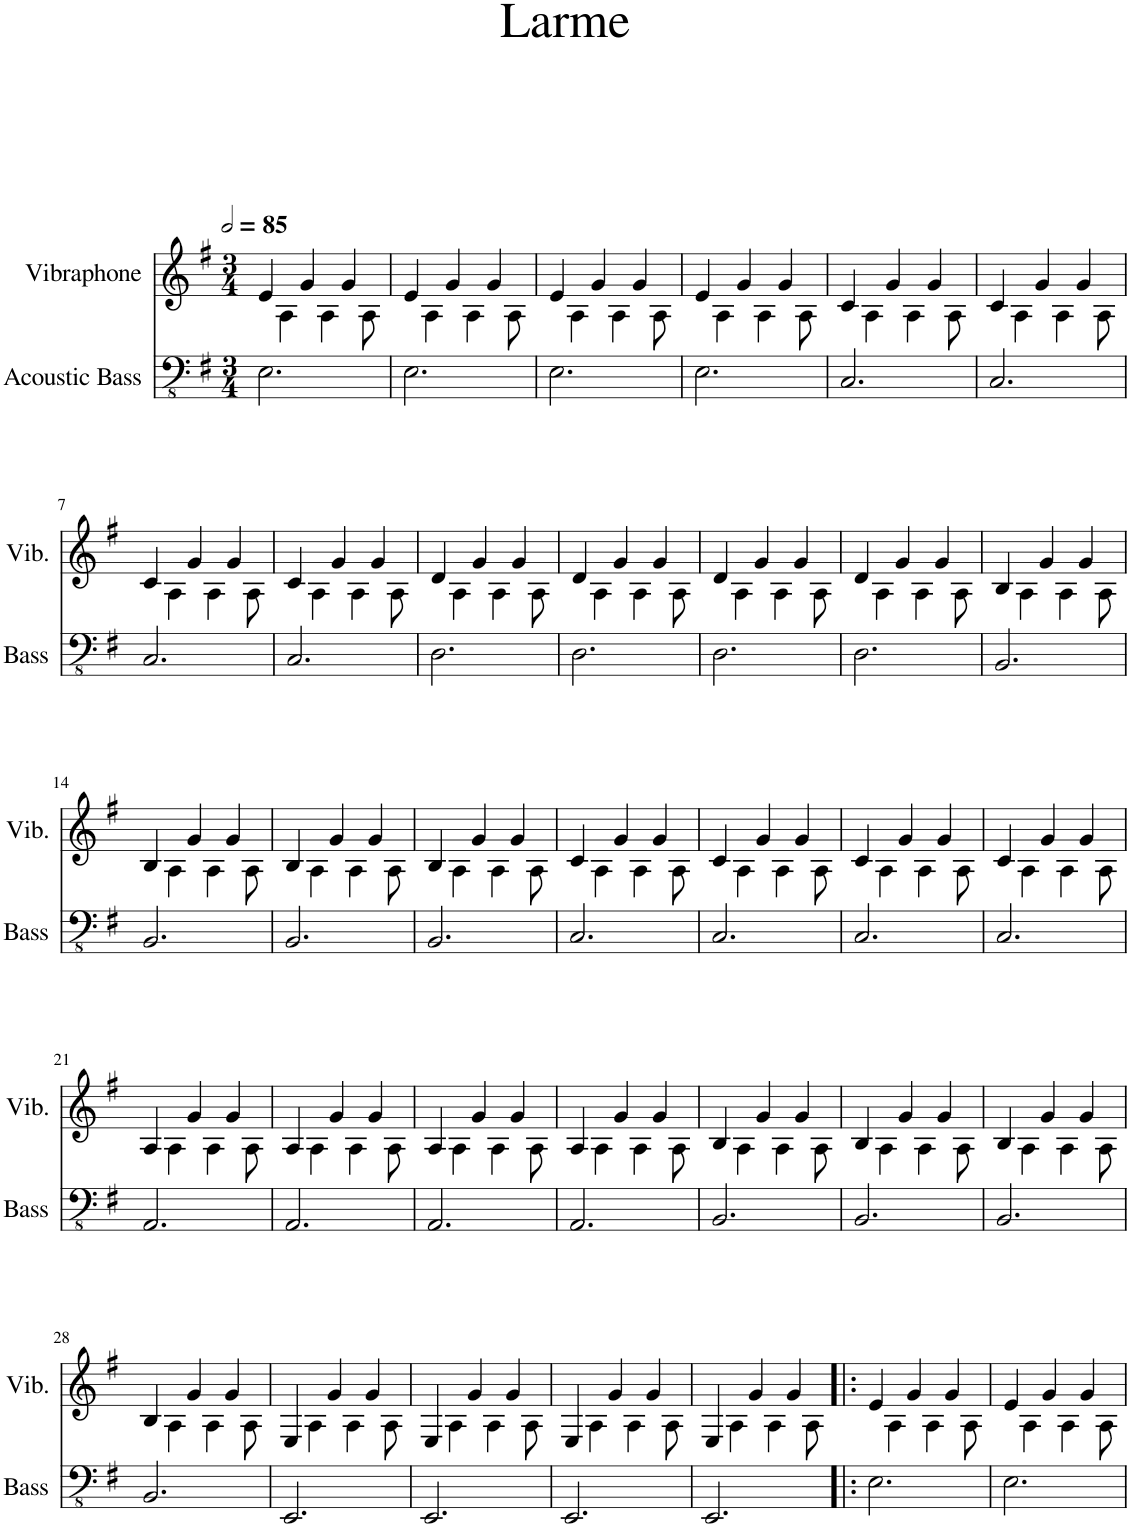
**kern	**kern
*part2	*part1
*staff2	*staff1
*I"Acoustic Bass	*I"Vibraphone
*I'Bass	*I'Vib.
*clefFv4	*clefG2
*k[f#]	*k[f#]
*M3/4	*M3/4
*MM170	*MM170
=1	=1
*	*^
2.EE\	4e/	8ryy
.	.	4A\
.	4g/	.
.	.	4A\
.	4g/	.
.	.	8A\
=2	=2	=2
2.EE\	4e/	8ryy
.	.	4A\
.	4g/	.
.	.	4A\
.	4g/	.
.	.	8A\
=3	=3	=3
2.EE\	4e/	8ryy
.	.	4A\
.	4g/	.
.	.	4A\
.	4g/	.
.	.	8A\
=4	=4	=4
2.EE\	4e/	8ryy
.	.	4A\
.	4g/	.
.	.	4A\
.	4g/	.
.	.	8A\
=5	=5	=5
2.CC/	4c/	8ryy
.	.	4A\
.	4g/	.
.	.	4A\
.	4g/	.
.	.	8A\
=6	=6	=6
2.CC/	4c/	8ryy
.	.	4A\
.	4g/	.
.	.	4A\
.	4g/	.
.	.	8A\
!!LO:LB:g=z	!!
=7	=7	=7
2.CC/	4c/	8ryy
.	.	4A\
.	4g/	.
.	.	4A\
.	4g/	.
.	.	8A\
=8	=8	=8
2.CC/	4c/	8ryy
.	.	4A\
.	4g/	.
.	.	4A\
.	4g/	.
.	.	8A\
=9	=9	=9
2.DD\	4d/	8ryy
.	.	4A\
.	4g/	.
.	.	4A\
.	4g/	.
.	.	8A\
=10	=10	=10
2.DD\	4d/	8ryy
.	.	4A\
.	4g/	.
.	.	4A\
.	4g/	.
.	.	8A\
=11	=11	=11
2.DD\	4d/	8ryy
.	.	4A\
.	4g/	.
.	.	4A\
.	4g/	.
.	.	8A\
=12	=12	=12
2.DD\	4d/	8ryy
.	.	4A\
.	4g/	.
.	.	4A\
.	4g/	.
.	.	8A\
=13	=13	=13
2.BBB/	4B/	8ryy
.	.	4A\
.	4g/	.
.	.	4A\
.	4g/	.
.	.	8A\
!!LO:LB:g=z	!!
=14	=14	=14
2.BBB/	4B/	8ryy
.	.	4A\
.	4g/	.
.	.	4A\
.	4g/	.
.	.	8A\
=15	=15	=15
2.BBB/	4B/	8ryy
.	.	4A\
.	4g/	.
.	.	4A\
.	4g/	.
.	.	8A\
=16	=16	=16
2.BBB/	4B/	8ryy
.	.	4A\
.	4g/	.
.	.	4A\
.	4g/	.
.	.	8A\
=17	=17	=17
2.CC/	4c/	8ryy
.	.	4A\
.	4g/	.
.	.	4A\
.	4g/	.
.	.	8A\
=18	=18	=18
2.CC/	4c/	8ryy
.	.	4A\
.	4g/	.
.	.	4A\
.	4g/	.
.	.	8A\
=19	=19	=19
2.CC/	4c/	8ryy
.	.	4A\
.	4g/	.
.	.	4A\
.	4g/	.
.	.	8A\
=20	=20	=20
2.CC/	4c/	8ryy
.	.	4A\
.	4g/	.
.	.	4A\
.	4g/	.
.	.	8A\
!!LO:LB:g=z	!!
=21	=21	=21
2.AAA/	4A/	8ryy
.	.	4A\
.	4g/	.
.	.	4A\
.	4g/	.
.	.	8A\
=22	=22	=22
2.AAA/	4A/	8ryy
.	.	4A\
.	4g/	.
.	.	4A\
.	4g/	.
.	.	8A\
=23	=23	=23
2.AAA/	4A/	8ryy
.	.	4A\
.	4g/	.
.	.	4A\
.	4g/	.
.	.	8A\
=24	=24	=24
2.AAA/	4A/	8ryy
.	.	4A\
.	4g/	.
.	.	4A\
.	4g/	.
.	.	8A\
=25	=25	=25
2.BBB/	4B/	8ryy
.	.	4A\
.	4g/	.
.	.	4A\
.	4g/	.
.	.	8A\
=26	=26	=26
2.BBB/	4B/	8ryy
.	.	4A\
.	4g/	.
.	.	4A\
.	4g/	.
.	.	8A\
=27	=27	=27
2.BBB/	4B/	8ryy
.	.	4A\
.	4g/	.
.	.	4A\
.	4g/	.
.	.	8A\
!!LO:LB:g=z	!!
=28	=28	=28
2.BBB/	4B/	8ryy
.	.	4A\
.	4g/	.
.	.	4A\
.	4g/	.
.	.	8A\
=29	=29	=29
2.EEE/	4E/	8ryy
.	.	4A\
.	4g/	.
.	.	4A\
.	4g/	.
.	.	8A\
=30	=30	=30
2.EEE/	4E/	8ryy
.	.	4A\
.	4g/	.
.	.	4A\
.	4g/	.
.	.	8A\
=31	=31	=31
2.EEE/	4E/	8ryy
.	.	4A\
.	4g/	.
.	.	4A\
.	4g/	.
.	.	8A\
=32	=32	=32
2.EEE/	4E/	8ryy
.	.	4A\
.	4g/	.
.	.	4A\
.	4g/	.
.	.	8A\
=33!|:	=33!|:	=33!|:
2.EE\	4e/	8ryy
.	.	4A\
.	4g/	.
.	.	4A\
.	4g/	.
.	.	8A\
=34	=34	=34
2.EE\	4e/	8ryy
.	.	4A\
.	4g/	.
.	.	4A\
.	4g/	.
.	.	8A\
*	*v	*v
=	=
*-	*-
